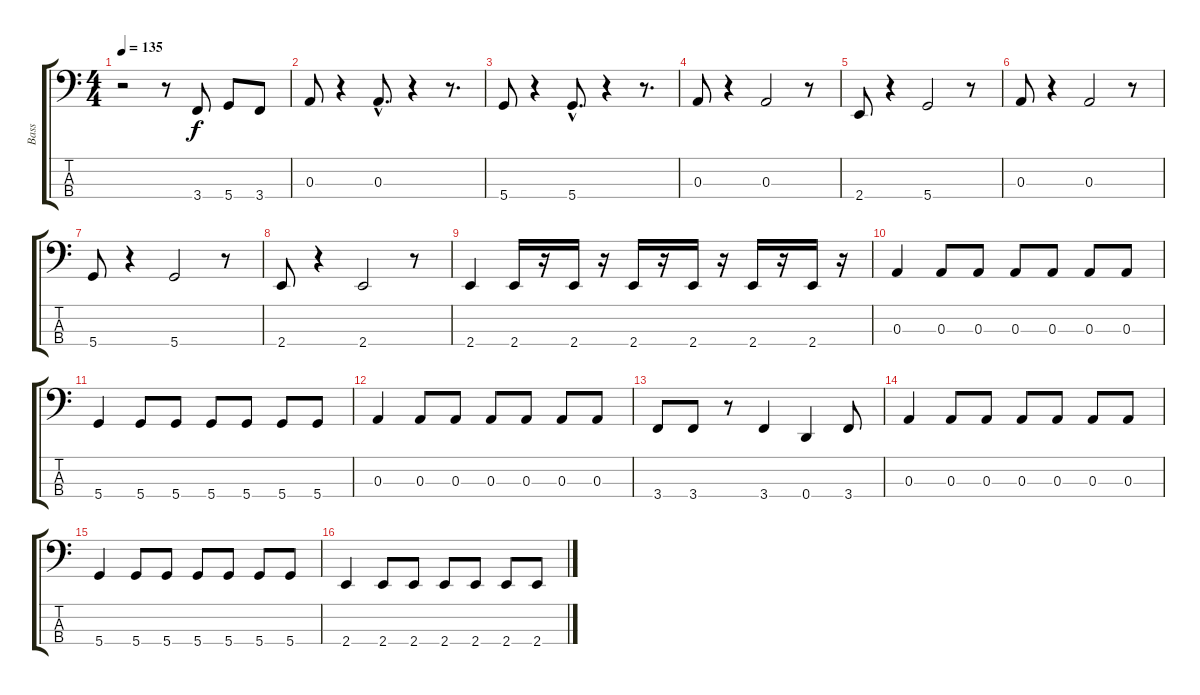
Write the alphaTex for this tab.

\track ("Bass" "Bass") {instrument electricbassfinger}
\staff {score tabs}
\tuning (G2 D2 A1 D1) {hide}
\ts (4 4)
\tempo 135
\clef f4
\ks c
r.2{dy f instrument electricbassfinger} r.8 3.4.8 5.4.8 3.4.8 |
0.3.8 r.4 0.3{hac}.8{d} r.4 r.8{d} |
5.4.8 r.4 5.4{hac}.8{d} r.4 r.8{d} |
0.3.8 r.4 0.3.2 r.8 |
2.4.8 r.4 5.4.2 r.8 |
0.3.8 r.4 0.3.2 r.8 |
5.4.8 r.4 5.4.2 r.8 |
2.4.8 r.4 2.4.2 r.8 |
2.4.4 2.4.16 r.16 2.4.16 r.16 2.4.16 r.16 2.4.16 r.16 2.4.16 r.16 2.4.16 r.16 |
0.3.4 0.3.8 0.3.8 0.3.8 0.3.8 0.3.8 0.3.8 |
5.4.4 5.4.8 5.4.8 5.4.8 5.4.8 5.4.8 5.4.8 |
0.3.4 0.3.8 0.3.8 0.3.8 0.3.8 0.3.8 0.3.8 |
3.4.8 3.4.8 r.8 3.4.4 0.4.4 3.4.8 |
0.3.4 0.3.8 0.3.8 0.3.8 0.3.8 0.3.8 0.3.8 |
5.4.4 5.4.8 5.4.8 5.4.8 5.4.8 5.4.8 5.4.8 |
2.4.4 2.4.8 2.4.8 2.4.8 2.4.8 2.4.8 2.4.8
